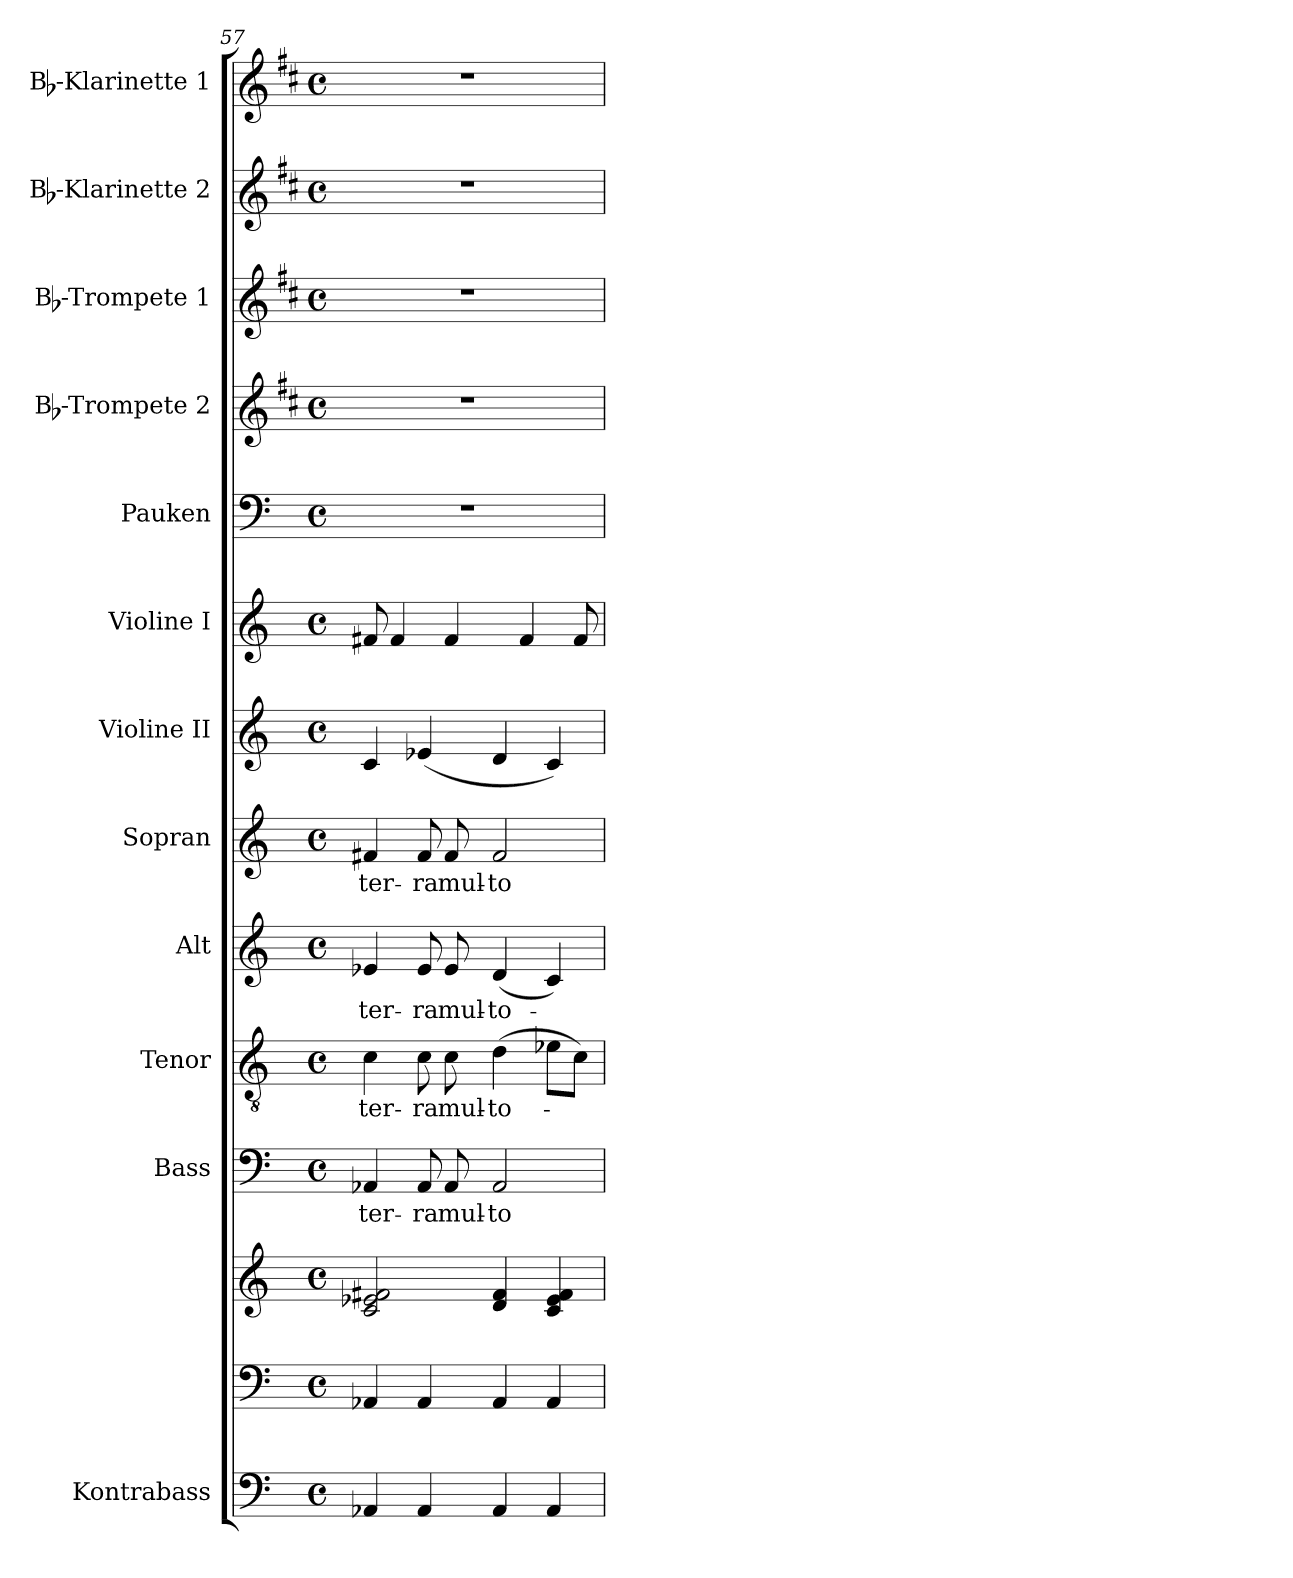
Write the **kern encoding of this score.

**kern	**kern	**kern	**kern	**text	**kern	**text	**kern	**text	**kern	**text	**kern	**kern	**kern	**kern	**kern	**kern	**kern
*part13	*part12	*part12	*part11	*part11	*part10	*part10	*part9	*part9	*part8	*part8	*part7	*part6	*part5	*part4	*part3	*part2	*part1
*staff14	*staff13	*staff12	*staff11	*staff11	*staff10	*staff10	*staff9	*staff9	*staff8	*staff8	*staff7	*staff6	*staff5	*staff4	*staff3	*staff2	*staff1
*I"Kontrabass	*	*	*I"Bass	*	*I"Tenor	*	*I"Alt	*	*I"Sopran	*	*I"Violine II	*I"Violine I	*I"Pauken	*I"Bb-Trompete 2	*I"Bb-Trompete 1	*I"Bb-Klarinette 2	*I"Bb-Klarinette 1
*I'Kb.	*	*	*I'B.	*	*I'T.	*	*I'A.	*	*I'S.	*	*I'Vl. II	*I'Vl. I	*I'Pk.	*I'Bb Trp. 2	*I'Bb Trp. 1	*I'Bb Kl. 2	*I'Bb Kl. 1
!!LO:PB:g=z
*clefF4	*clefF4	*clefG2	*clefF4	*	*clefGv2	*	*clefG2	*	*clefG2	*	*clefG2	*clefG2	*clefF4	*clefG2	*clefG2	*clefG2	*clefG2
*ITrd7c12	*	*	*	*	*	*	*	*	*	*	*	*	*	*ITrd1c2	*ITrd1c2	*ITrd1c2	*ITrd1c2
*k[]	*k[]	*k[]	*k[]	*	*k[]	*	*k[]	*	*k[]	*	*k[]	*k[]	*k[]	*k[]	*k[]	*k[]	*k[]
*C:	*C:	*C:	*C:	*	*C:	*	*C:	*	*C:	*	*C:	*C:	*C:	*C:	*C:	*C:	*C:
*M4/4	*M4/4	*M4/4	*M4/4	*	*M4/4	*	*M4/4	*	*M4/4	*	*M4/4	*M4/4	*M4/4	*M4/4	*M4/4	*M4/4	*M4/4
*met(c)	*met(c)	*met(c)	*met(c)	*	*met(c)	*	*met(c)	*	*met(c)	*	*met(c)	*met(c)	*met(c)	*met(c)	*met(c)	*met(c)	*met(c)
=57	=57	=57	=57	=57	=57	=57	=57	=57	=57	=57	=57	=57	=57	=57	=57	=57	=57
!	!	!	!	!LO:LY:b	!	!LO:LY:b	!	!LO:LY:b	!	!LO:LY:b	!	!	!	!	!	!	!
4AAA-X/	4AA-X/	2c/ 2e-X/ 2f#X/	4AA-X/	ter-	4c\	ter-	4e-X/	ter-	4f#X/	ter-	4c/	8f#X/	1r	1r	1r	1r	1r
.	.	.	.	.	.	.	.	.	.	.	.	4f#/	.	.	.	.	.
!	!	!	!	!LO:LY:b	!	!LO:LY:b	!	!LO:LY:b	!	!LO:LY:b	!	!	!	!	!	!	!
4AAA-/	4AA-/	.	8AA-/	-ra	8c\	-ra	8e-/	-ra	8f#/	-ra	(<4e-X/	.	.	.	.	.	.
!	!	!	!	!LO:LY:b	!	!LO:LY:b	!	!LO:LY:b	!	!LO:LY:b	!	!	!	!	!	!	!
.	.	.	8AA-/	mul-	8c\	mul-	8e-/	mul-	8f#/	mul-	.	4f#/	.	.	.	.	.
!	!	!	!	!LO:LY:b	!	!LO:LY:b	!	!LO:LY:b	!	!LO:LY:b	!	!	!	!	!	!	!
4AAA-/	4AA-/	4d/ 4f#/	2AA-/	-to-	(>4d\	-to-	(<4d/	-to-	2f#/	-to-	4d/	.	.	.	.	.	.
.	.	.	.	.	.	.	.	.	.	.	.	4f#/	.	.	.	.	.
4AAA-/	4AA-/	4c/ 4e-/ 4f#/	.	.	8e-X\L	.	4c/)	.	.	.	4c/)	.	.	.	.	.	.
.	.	.	.	.	8c\J)	.	.	.	.	.	.	8f#/	.	.	.	.	.
=	=	=	=	=	=	=	=	=	=	=	=	=	=	=	=	=	=
*-	*-	*-	*-	*-	*-	*-	*-	*-	*-	*-	*-	*-	*-	*-	*-	*-	*-
